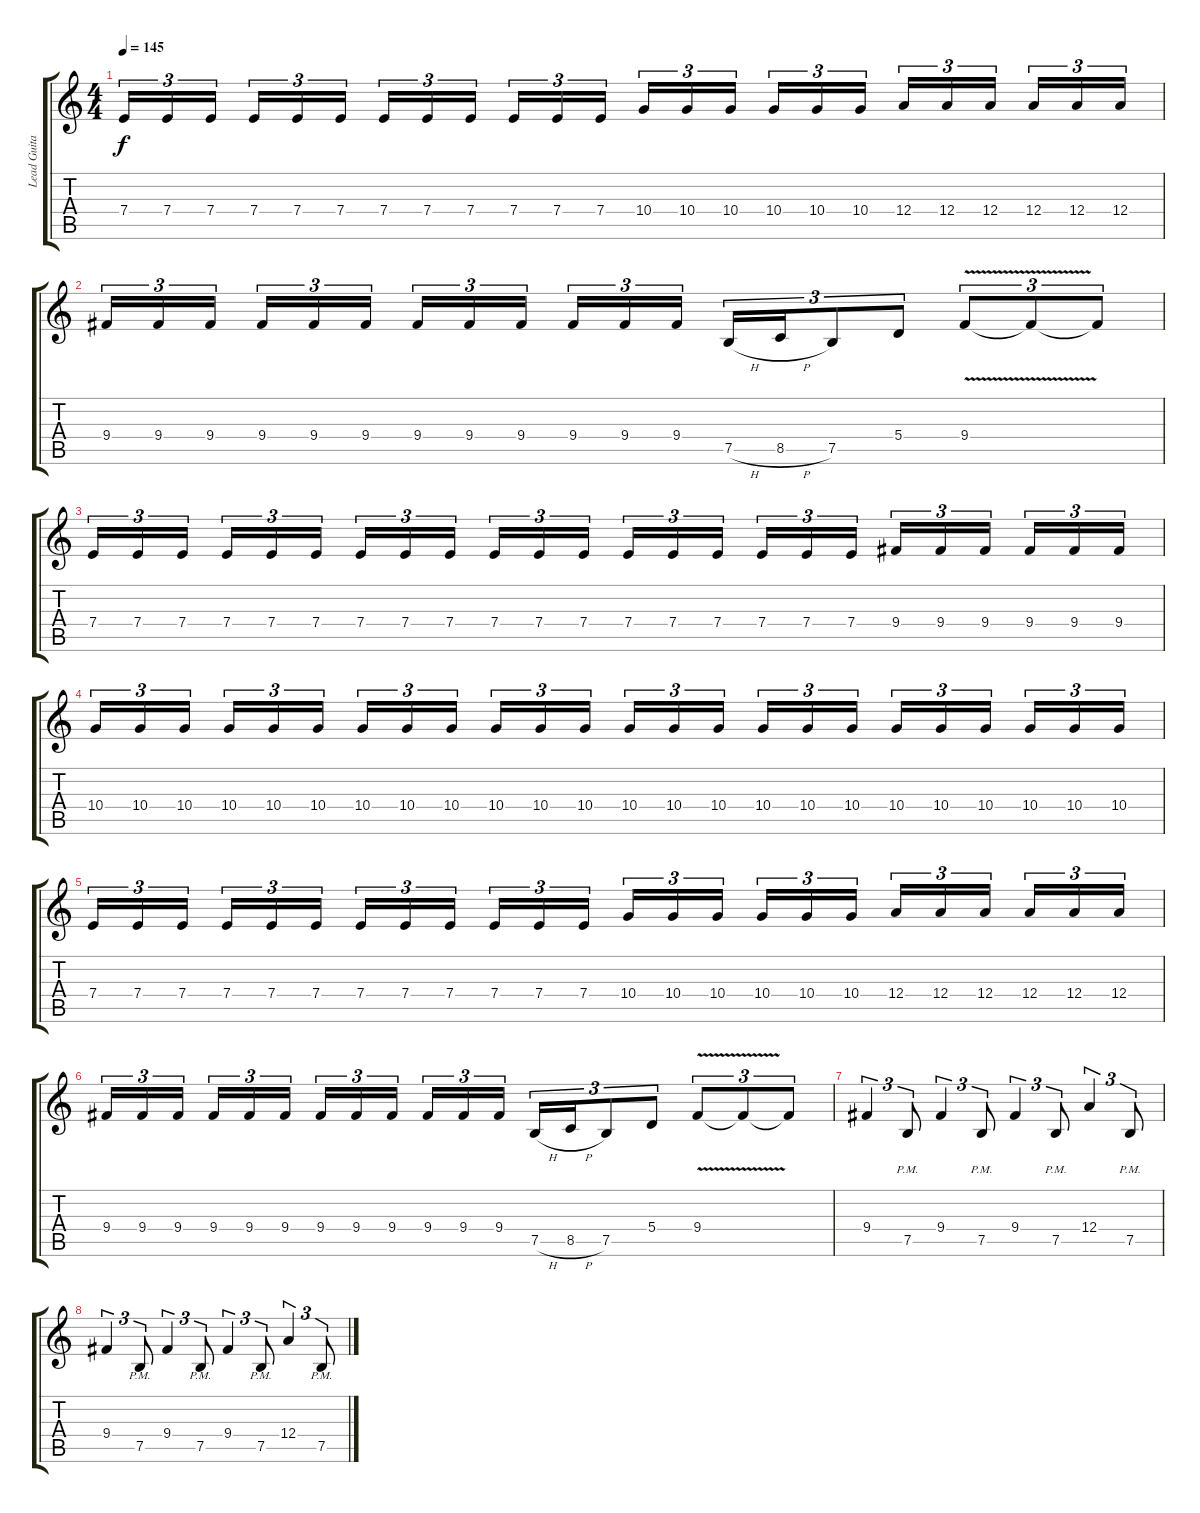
\track ("Lead Guitar" "Lead Guita") {instrument distortionguitar}
\staff {score tabs}
\tuning (B3 Gb3 D3 A2 E2 B1) {hide}
\ts (4 4)
\tempo 145
\clef g2
\ks c
7.4.16{tu (3 2) dy f} 7.4.16{tu (3 2)} 7.4.16{tu (3 2) beam splitsecondary} 7.4.16{tu (3 2)} 7.4.16{tu (3 2)} 7.4.16{tu (3 2)} 7.4.16{tu (3 2)} 7.4.16{tu (3 2)} 7.4.16{tu (3 2) beam splitsecondary} 7.4.16{tu (3 2)} 7.4.16{tu (3 2)} 7.4.16{tu (3 2)} 10.4.16{tu (3 2)} 10.4.16{tu (3 2)} 10.4.16{tu (3 2) beam splitsecondary} 10.4.16{tu (3 2)} 10.4.16{tu (3 2)} 10.4.16{tu (3 2)} 12.4.16{tu (3 2)} 12.4.16{tu (3 2)} 12.4.16{tu (3 2) beam splitsecondary} 12.4.16{tu (3 2)} 12.4.16{tu (3 2)} 12.4.16{tu (3 2)} |
9.4.16{tu (3 2)} 9.4.16{tu (3 2)} 9.4.16{tu (3 2) beam splitsecondary} 9.4.16{tu (3 2)} 9.4.16{tu (3 2)} 9.4.16{tu (3 2)} 9.4.16{tu (3 2)} 9.4.16{tu (3 2)} 9.4.16{tu (3 2) beam splitsecondary} 9.4.16{tu (3 2)} 9.4.16{tu (3 2)} 9.4.16{tu (3 2)} 7.5{h}.16{tu (3 2)} 8.5{h}.16{tu (3 2)} 7.5.8{tu (3 2)} 5.4.8{tu (3 2)} 9.4{v}.8{tu (3 2)} 9.4{t}.8{tu (3 2)} 9.4{t}.8{tu (3 2)} |
7.4.16{tu (3 2)} 7.4.16{tu (3 2)} 7.4.16{tu (3 2) beam splitsecondary} 7.4.16{tu (3 2)} 7.4.16{tu (3 2)} 7.4.16{tu (3 2)} 7.4.16{tu (3 2)} 7.4.16{tu (3 2)} 7.4.16{tu (3 2) beam splitsecondary} 7.4.16{tu (3 2)} 7.4.16{tu (3 2)} 7.4.16{tu (3 2)} 7.4.16{tu (3 2)} 7.4.16{tu (3 2)} 7.4.16{tu (3 2) beam splitsecondary} 7.4.16{tu (3 2)} 7.4.16{tu (3 2)} 7.4.16{tu (3 2)} 9.4.16{tu (3 2)} 9.4.16{tu (3 2)} 9.4.16{tu (3 2) beam splitsecondary} 9.4.16{tu (3 2)} 9.4.16{tu (3 2)} 9.4.16{tu (3 2)} |
10.4.16{tu (3 2)} 10.4.16{tu (3 2)} 10.4.16{tu (3 2) beam splitsecondary} 10.4.16{tu (3 2)} 10.4.16{tu (3 2)} 10.4.16{tu (3 2)} 10.4.16{tu (3 2)} 10.4.16{tu (3 2)} 10.4.16{tu (3 2) beam splitsecondary} 10.4.16{tu (3 2)} 10.4.16{tu (3 2)} 10.4.16{tu (3 2)} 10.4.16{tu (3 2)} 10.4.16{tu (3 2)} 10.4.16{tu (3 2) beam splitsecondary} 10.4.16{tu (3 2)} 10.4.16{tu (3 2)} 10.4.16{tu (3 2)} 10.4.16{tu (3 2)} 10.4.16{tu (3 2)} 10.4.16{tu (3 2) beam splitsecondary} 10.4.16{tu (3 2)} 10.4.16{tu (3 2)} 10.4.16{tu (3 2)} |
7.4.16{tu (3 2)} 7.4.16{tu (3 2)} 7.4.16{tu (3 2) beam splitsecondary} 7.4.16{tu (3 2)} 7.4.16{tu (3 2)} 7.4.16{tu (3 2)} 7.4.16{tu (3 2)} 7.4.16{tu (3 2)} 7.4.16{tu (3 2) beam splitsecondary} 7.4.16{tu (3 2)} 7.4.16{tu (3 2)} 7.4.16{tu (3 2)} 10.4.16{tu (3 2)} 10.4.16{tu (3 2)} 10.4.16{tu (3 2) beam splitsecondary} 10.4.16{tu (3 2)} 10.4.16{tu (3 2)} 10.4.16{tu (3 2)} 12.4.16{tu (3 2)} 12.4.16{tu (3 2)} 12.4.16{tu (3 2) beam splitsecondary} 12.4.16{tu (3 2)} 12.4.16{tu (3 2)} 12.4.16{tu (3 2)} |
9.4.16{tu (3 2)} 9.4.16{tu (3 2)} 9.4.16{tu (3 2) beam splitsecondary} 9.4.16{tu (3 2)} 9.4.16{tu (3 2)} 9.4.16{tu (3 2)} 9.4.16{tu (3 2)} 9.4.16{tu (3 2)} 9.4.16{tu (3 2) beam splitsecondary} 9.4.16{tu (3 2)} 9.4.16{tu (3 2)} 9.4.16{tu (3 2)} 7.5{h}.16{tu (3 2)} 8.5{h}.16{tu (3 2)} 7.5.8{tu (3 2)} 5.4.8{tu (3 2)} 9.4{v}.8{tu (3 2)} 9.4{t}.8{tu (3 2)} 9.4{t}.8{tu (3 2)} |
9.4.4{tu (3 2)} 7.5{pm}.8{tu (3 2)} 9.4.4{tu (3 2)} 7.5{pm}.8{tu (3 2)} 9.4.4{tu (3 2)} 7.5{pm}.8{tu (3 2)} 12.4.4{tu (3 2)} 7.5{pm}.8{tu (3 2)} |
9.4.4{tu (3 2)} 7.5{pm}.8{tu (3 2)} 9.4.4{tu (3 2)} 7.5{pm}.8{tu (3 2)} 9.4.4{tu (3 2)} 7.5{pm}.8{tu (3 2)} 12.4.4{tu (3 2)} 7.5{pm}.8{tu (3 2)}
